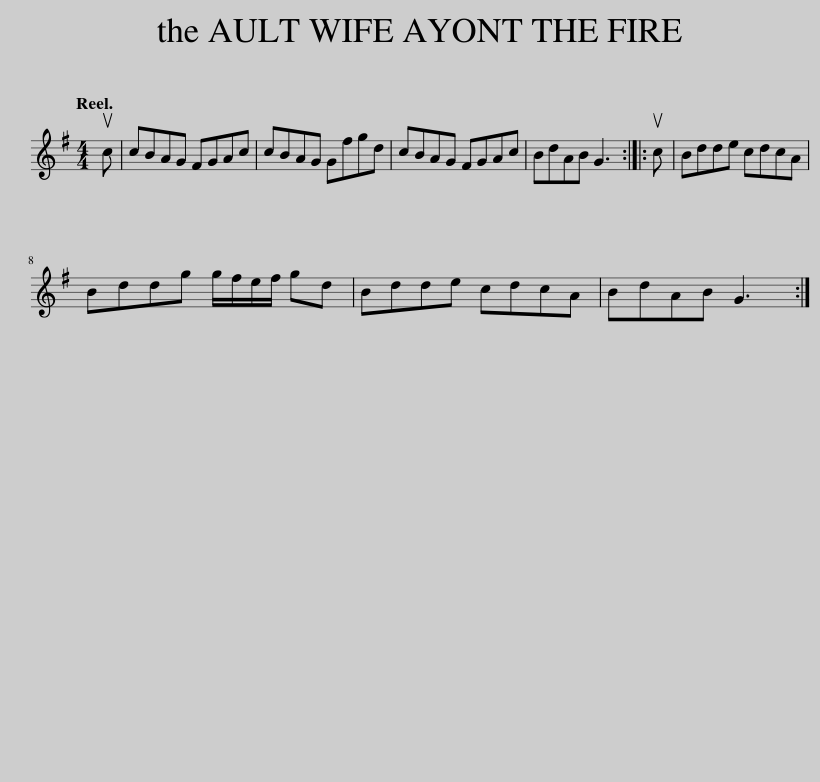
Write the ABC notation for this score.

X:1
L:1/8
Q:1/4=120
M:4/4
I:linebreak $
K:G
V:1 treble
V:1
 uc | cBAG FGAc | cBAG Gfgd | cBAG FGAc | BdAB G3 :: %5
 uc | Bdde cdcA |$ Bddg g/f/e/f/ gd | Bdde cdcA | BdAB G3 :| %10
